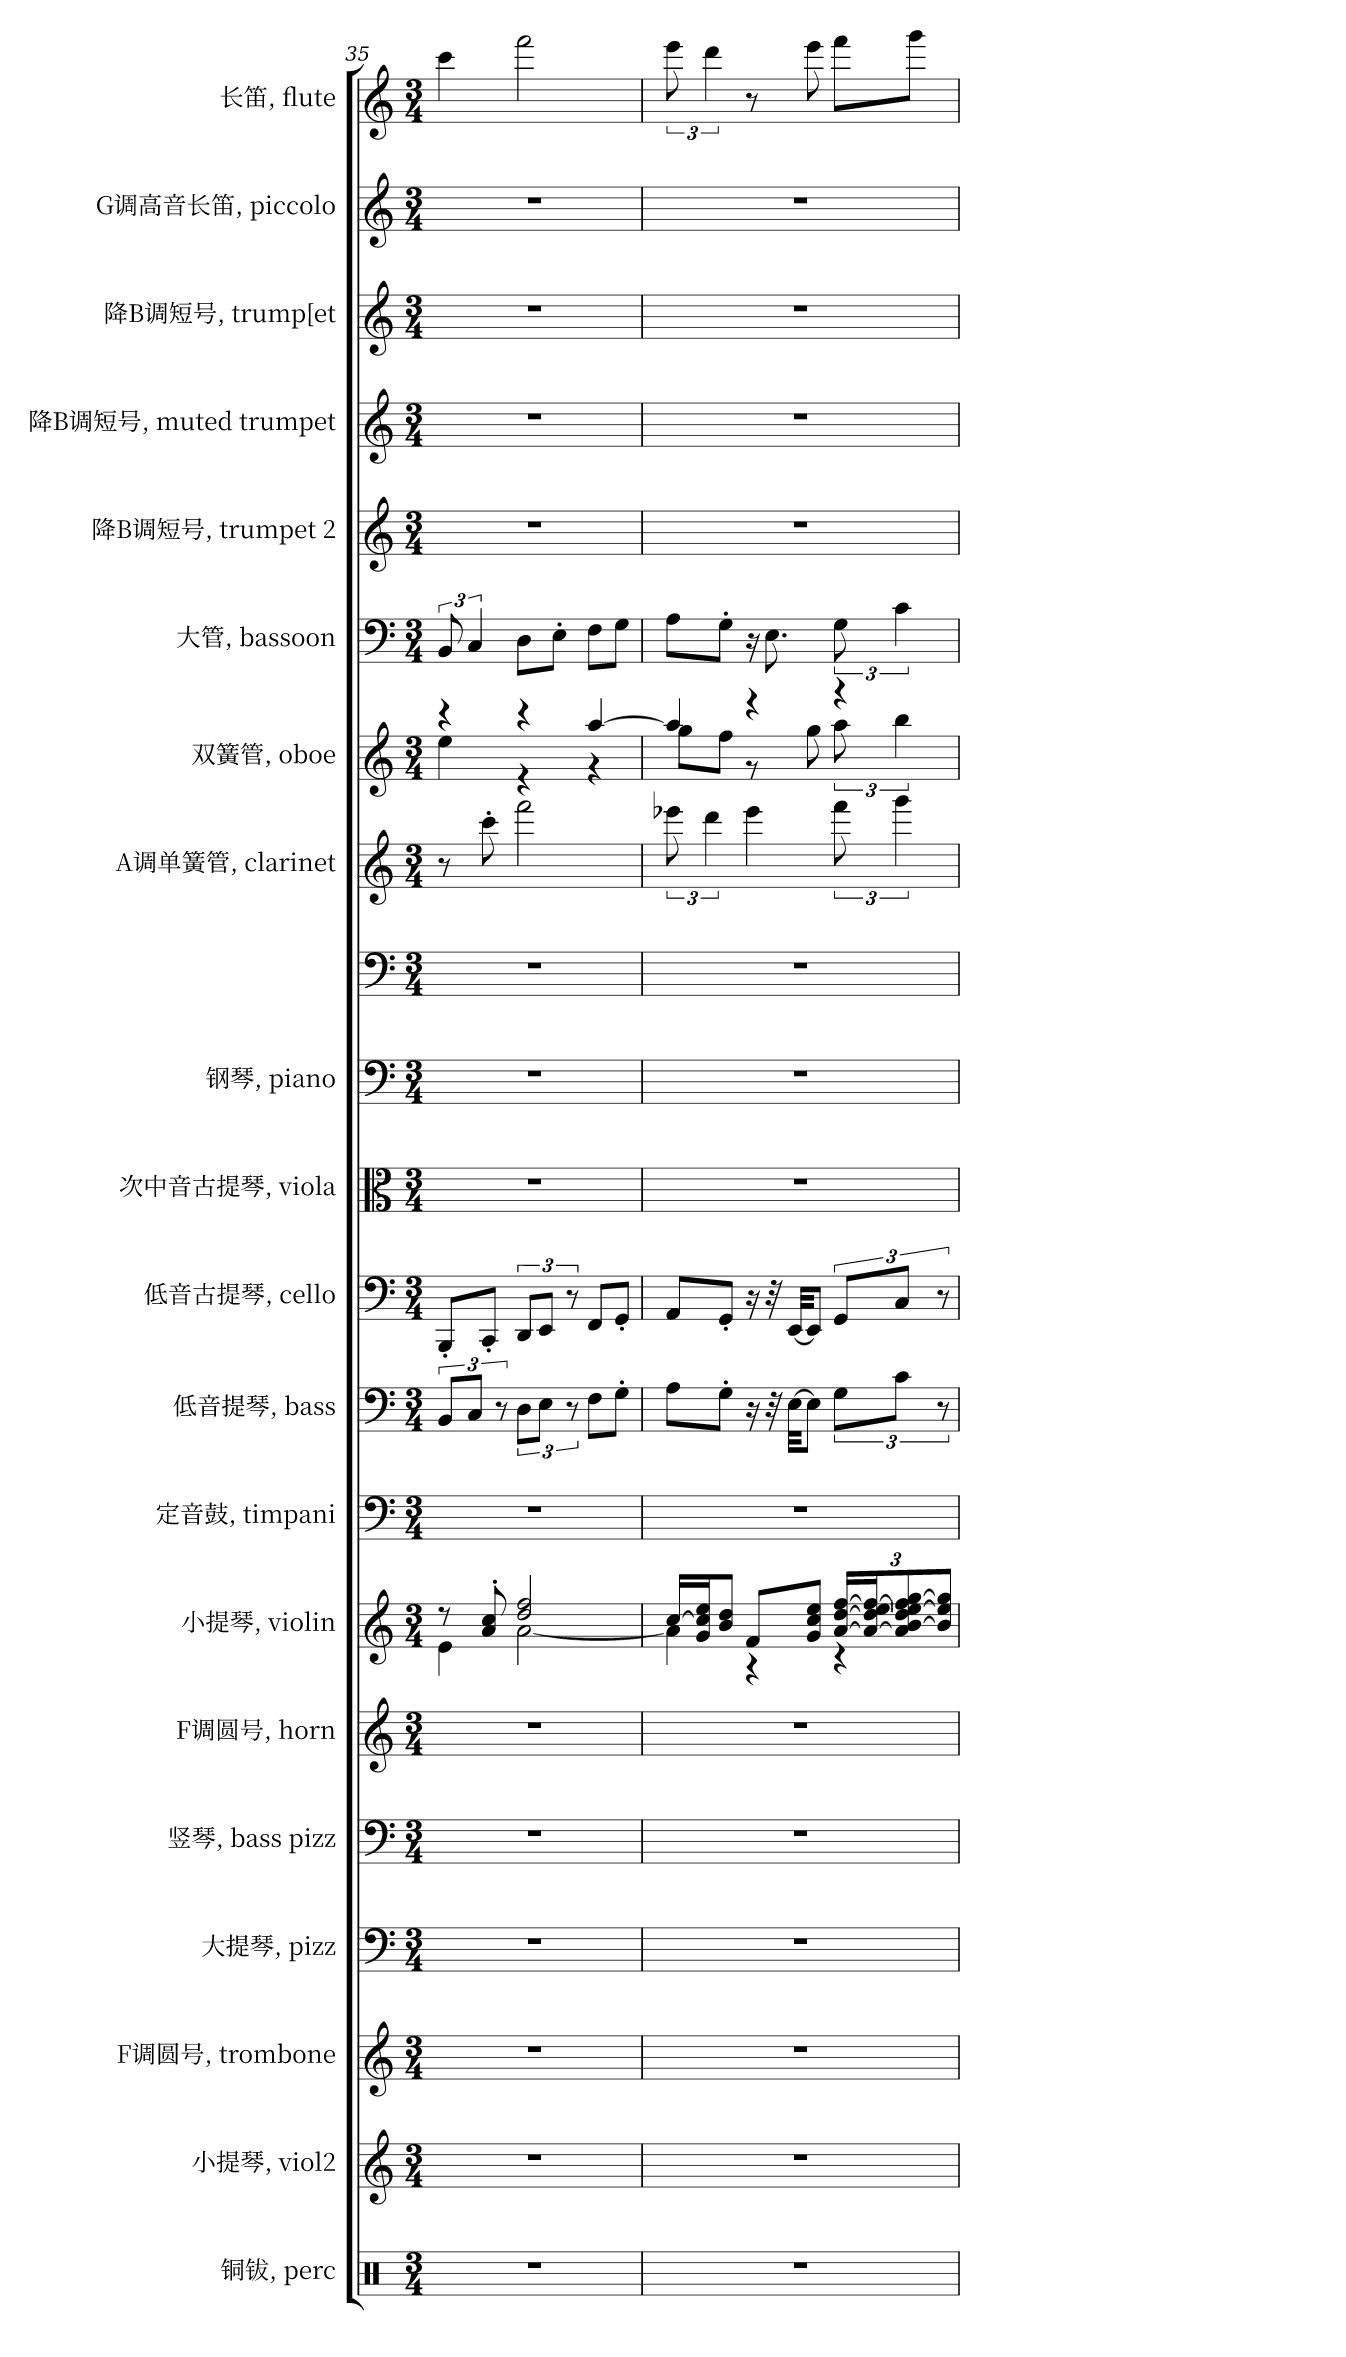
**kern	**kern	**kern	**kern	**kern	**kern	**kern	**kern	**kern	**kern	**kern	**kern	**kern	**kern	**kern	**kern	**kern	**kern	**kern	**kern	**kern
*part20	*part19	*part18	*part17	*part16	*part15	*part14	*part13	*part12	*part11	*part10	*part9	*part9	*part8	*part7	*part6	*part5	*part4	*part3	*part2	*part1
*staff21	*staff20	*staff19	*staff18	*staff17	*staff16	*staff15	*staff14	*staff13	*staff12	*staff11	*staff10	*staff9	*staff8	*staff7	*staff6	*staff5	*staff4	*staff3	*staff2	*staff1
*I"铜钹, perc	*I"小提琴, viol2	*I"F调圆号, trombone	*I"大提琴, pizz	*I"竖琴, bass pizz	*I"F调圆号, horn	*I"小提琴, violin	*I"定音鼓, timpani	*I"低音提琴, bass	*I"低音古提琴, cello	*I"次中音古提琴, viola	*I"钢琴, piano	*	*I"A调单簧管, clarinet	*I"双簧管, oboe	*I"大管, bassoon	*I"降B调短号, trumpet 2	*I"降B调短号, muted trumpet	*I"降B调短号, trump[et	*I"G调高音长笛, piccolo	*I"长笛, flute
*	*	*	*	*	*I'F Hn.	*I'Vln.	*I'Timp.	*	*	*	*I'Pno.	*	*I'A Cl.	*I'Ob.	*I'Bsn.	*	*	*	*	*I'Fl.
!!LO:PB:g=z
*clefX	*clefG2	*clefG2	*clefF4	*clefF4	*clefG2	*clefG2	*clefF4	*clefF4	*clefF4	*clefC3	*clefF4	*clefF4	*clefG2	*clefG2	*clefF4	*clefG2	*clefG2	*clefG2	*clefG2	*clefG2
*	*	*ITrd4c7	*	*	*ITrd4c7	*	*	*ITrd7c12	*	*	*	*	*ITrd2c3	*	*	*ITrd1c2	*ITrd1c2	*ITrd1c2	*ITrd-4c-7	*
*k[]	*k[]	*k[b-]	*k[]	*k[]	*k[b-]	*k[]	*k[]	*k[]	*k[]	*k[]	*k[]	*k[]	*k[f#c#g#]	*k[]	*k[]	*k[b-e-]	*k[b-e-]	*k[b-e-]	*k[f#]	*k[]
*M3/4	*M3/4	*M3/4	*M3/4	*M3/4	*M3/4	*M3/4	*M3/4	*M3/4	*M3/4	*M3/4	*M3/4	*M3/4	*M3/4	*M3/4	*M3/4	*M3/4	*M3/4	*M3/4	*M3/4	*M3/4
=35	=35	=35	=35	=35	=35	=35	=35	=35	=35	=35	=35	=35	=35	=35	=35	=35	=35	=35	=35	=35
*	*	*	*	*	*	*^	*	*	*	*	*	*	*	*^	*	*	*	*	*	*
2.r	2.r	2.r	2.r	2.r	2.r	8r	4e\	2.r	12BBB/L	8BBB'/L	2.r	2.r	2.r	8r	4r	4ee\	12BB/	2.r	2.r	2.r	2.r	4ccc\
.	.	.	.	.	.	.	.	.	12CC/J	.	.	.	.	.	.	.	6C/	.	.	.	.	.
.	.	.	.	.	.	8a/' 8cc/'	.	.	.	8CC'/J	.	.	.	8aa'\	.	.	.	.	.	.	.	.
.	.	.	.	.	.	.	.	.	12r	.	.	.	.	.	.	.	.	.	.	.	.	.
.	.	.	.	.	.	2dd/ 2ff/	[2a\	.	12DD\L	12DD/L	.	.	.	2ddd\	4r	4r	8D\L	.	.	.	.	2fff\
.	.	.	.	.	.	.	.	.	12EE\J	12EE/J	.	.	.	.	.	.	.	.	.	.	.	.
.	.	.	.	.	.	.	.	.	.	.	.	.	.	.	.	.	8E'\J	.	.	.	.	.
.	.	.	.	.	.	.	.	.	12r	12r	.	.	.	.	.	.	.	.	.	.	.	.
.	.	.	.	.	.	.	.	.	8FF\L	8FF/L	.	.	.	.	[4aa/	4r	8F\L	.	.	.	.	.
.	.	.	.	.	.	.	.	.	8GG'\J	8GG'/J	.	.	.	.	.	.	8G\J	.	.	.	.	.
=36	=36	=36	=36	=36	=36	=36	=36	=36	=36	=36	=36	=36	=36	=36	=36	=36	=36	=36	=36	=36	=36	=36
2.r	2.r	2.r	2.r	2.r	2.r	[16cc/LL	4a\]	2.r	8AA\L	8AA/L	2.r	2.r	2.r	12cccn\	4aa/]	8gg\L	8A\L	2.r	2.r	2.r	2.r	12eee\
.	.	.	.	.	.	16g/ 16cc/] 16ee/J	.	.	.	.	.	.	.	.	.	.	.	.	.	.	.	.
.	.	.	.	.	.	.	.	.	.	.	.	.	.	6bb\	.	.	.	.	.	.	.	6ddd\
.	.	.	.	.	.	8b/ 8dd/J	.	.	8GG'\J	8GG'/J	.	.	.	.	.	8ff\J	8G'\J	.	.	.	.	.
.	.	.	.	.	.	8f/L	4r	.	16r	16r	.	.	.	4ccc\	4r	8r	16r	.	.	.	.	8r
.	.	.	.	.	.	.	.	.	32r	32r	.	.	.	.	.	.	8.E\	.	.	.	.	.
.	.	.	.	.	.	.	.	.	[32EE\KKL	[32EE/KKL	.	.	.	.	.	.	.	.	.	.	.	.
.	.	.	.	.	.	8g/ 8cc/ 8ee/J	.	.	8EE\J]	8EE/J]	.	.	.	.	.	8gg\	.	.	.	.	.	8eee\
*	*	*	*	*	*	*Xbrackettup	*	*	*	*	*	*	*	*	*	*	*	*	*	*	*	*
.	.	.	.	.	.	[24a/ [24dd/ [24ff/LL	4r	.	12GG\L	12GG/L	.	.	.	12ddd\	4r	12aa\	12G\	.	.	.	.	8fff\L
.	.	.	.	.	.	24a/_ 24dd/_ [24ee/ 24ff/_J	.	.	.	.	.	.	.	.	.	.	.	.	.	.	.	.
.	.	.	.	.	.	12a/] [12b/ 12dd/] 12ee/_ 12ff/] [12gg/	.	.	12C\J	12C/J	.	.	.	6eee\	.	6bb\	6c\	.	.	.	.	.
.	.	.	.	.	.	.	.	.	.	.	.	.	.	.	.	.	.	.	.	.	.	8ggg\J
.	.	.	.	.	.	12b/] 12ee/] 12gg/]J	.	.	12r	12r	.	.	.	.	.	.	.	.	.	.	.	.
*	*	*	*	*	*	*v	*v	*	*	*	*	*	*	*	*v	*v	*	*	*	*	*	*
=	=	=	=	=	=	=	=	=	=	=	=	=	=	=	=	=	=	=	=	=
*-	*-	*-	*-	*-	*-	*-	*-	*-	*-	*-	*-	*-	*-	*-	*-	*-	*-	*-	*-	*-
